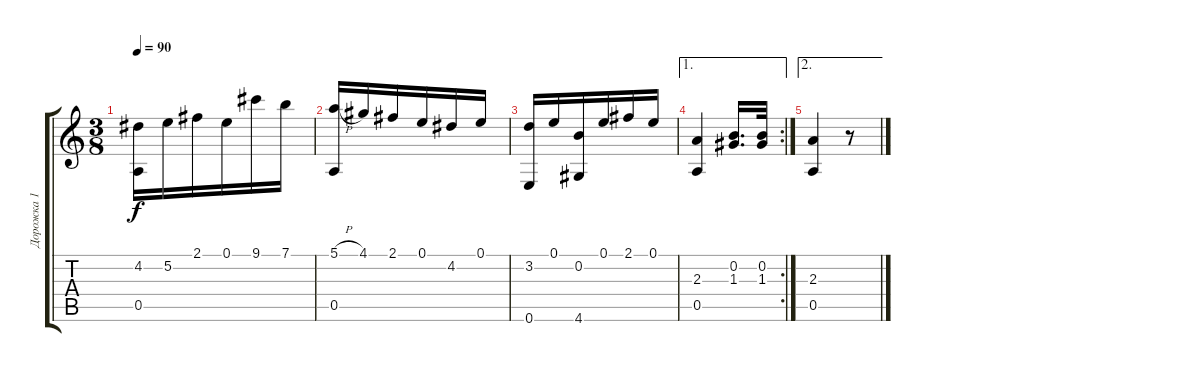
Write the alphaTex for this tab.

\track ("Дорожка 1" "Дорожка 1") {instrument acousticguitarnylon}
\staff {score tabs}
\tuning (E4 B3 G3 D3 A2 E2) {hide}
\ts (3 8)
\tempo 90
\clef g2
\ks c
(4.2 0.5).16{dy f} 5.2.16 2.1.16 0.1.16 9.1.16 7.1.16 |
(5.1{h} 0.5).16 4.1.16 2.1.16 0.1.16 4.2.16 0.1.16 |
(3.2 0.6).16 0.1.16 (0.2 4.6).16 0.1.16 2.1.16 0.1.16 |
\ae 1
\rc 2
(2.3 0.5).4 (0.2 1.3).16{d} (0.2 1.3).32 |
\ae 2
(2.3 0.5).4 r.8
